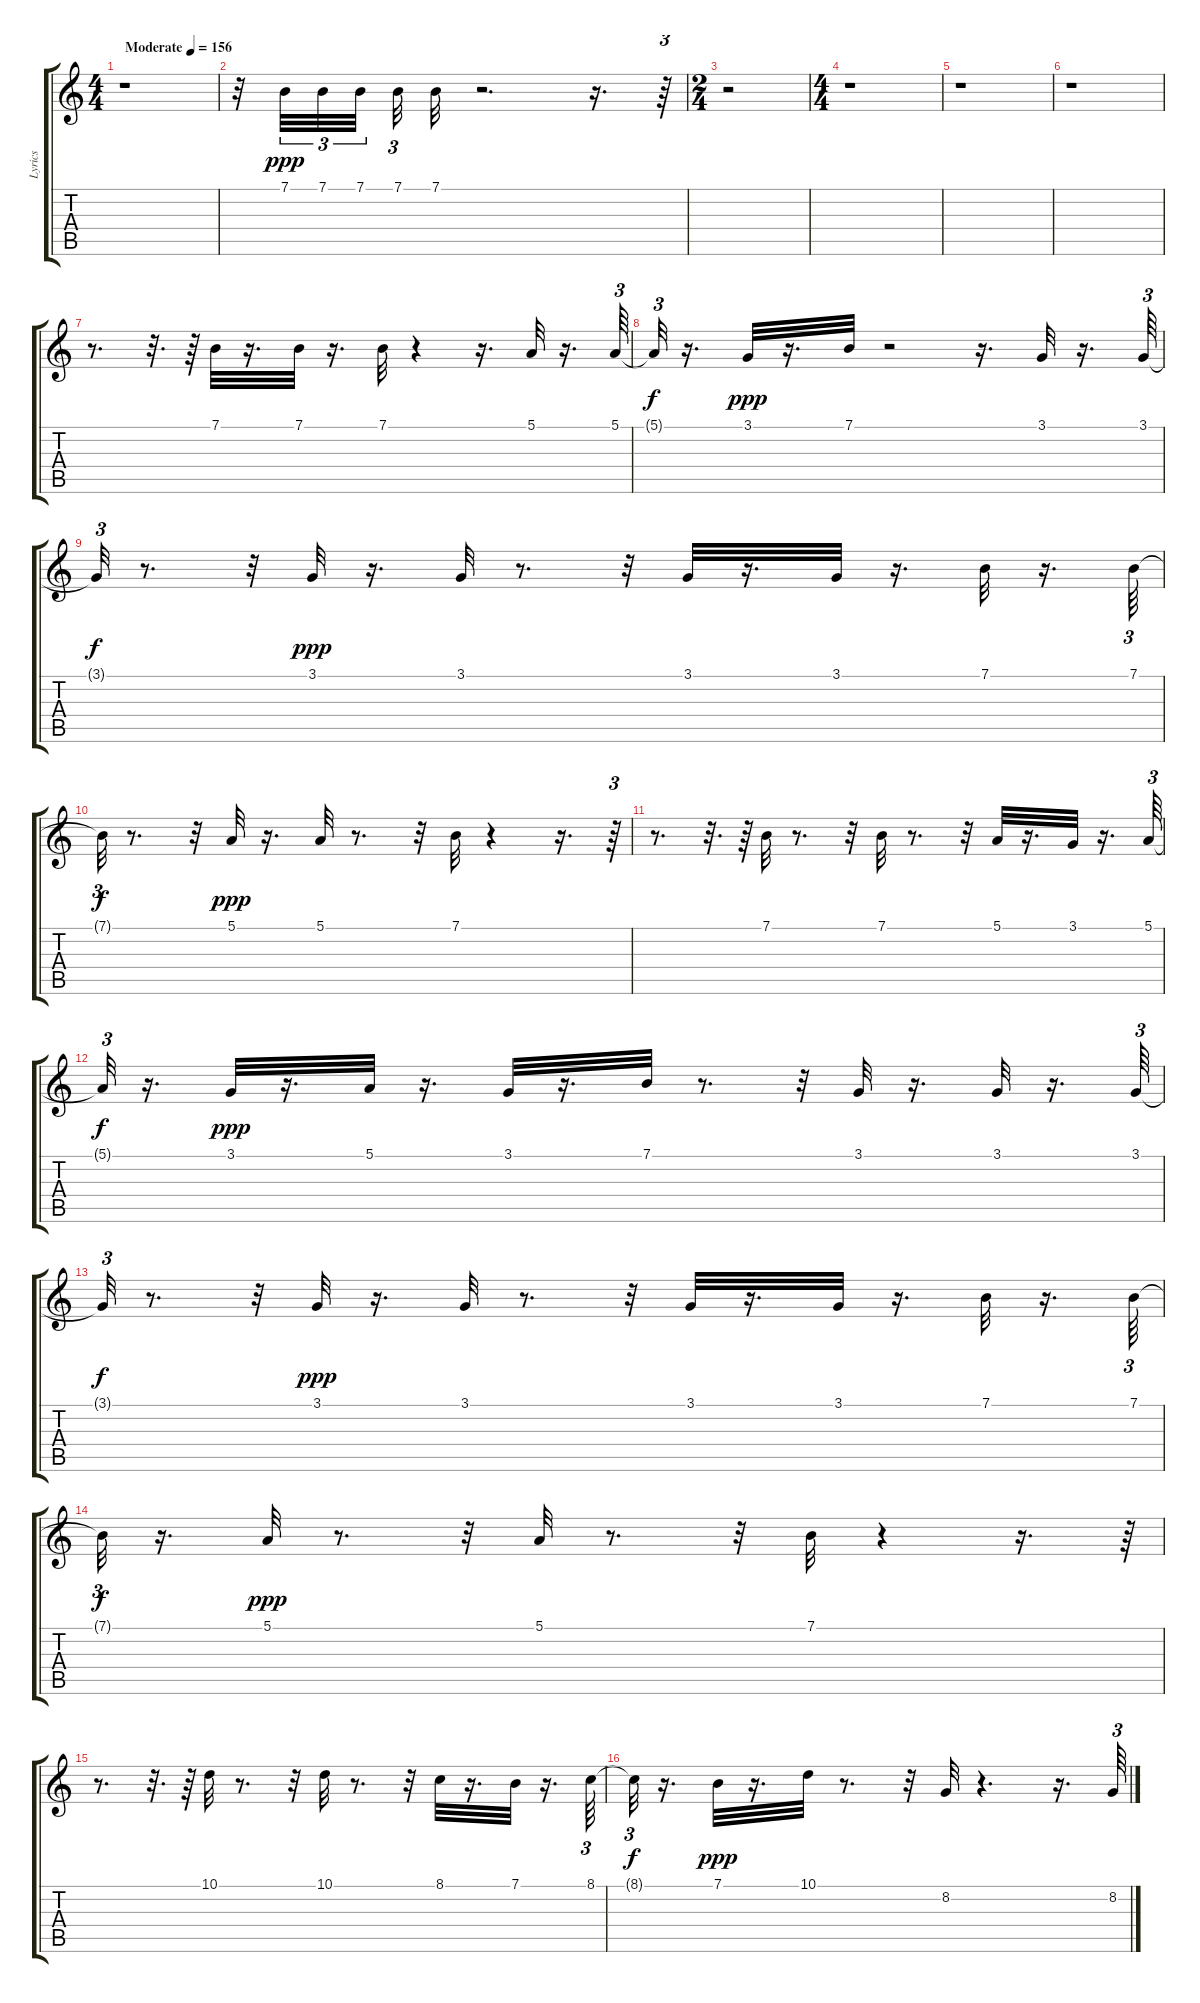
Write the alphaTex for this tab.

\track ("Lyrics" "Lyrics") {instrument electricpiano1}
\staff {score tabs}
\tuning (E4 B3 G3 D3 A2 E2) {hide}
\ts (4 4)
\tempo (156 "Moderate")
\clef g2
\ks c
r.1{dy ppp instrument electricpiano1} |
r.32 7.1.32{tu (3 2)} 7.1.32{tu (3 2)} 7.1.32{tu (3 2) beam splitsecondary} 7.1.32{tu (3 2)} 7.1.32 r.2{d} r.16{d} r.64{tu (3 2)} |
\ts (2 4)
r.2 |
\ts (4 4)
r.1 |
r.1 |
r.1 |
r.8{d} r.32{d} r.64 7.1.32{instrument acousticgrandpiano} r.16{d} 7.1.32 r.16{d} 7.1.32 r.4 r.16{d} 5.1.32 r.16{d} 5.1.64{tu (3 2)} |
5.1{t}.32{tu (3 2) dy f} r.16{d} 3.1.32{dy ppp} r.16{d} 7.1.32 r.2 r.16{d} 3.1.32 r.16{d} 3.1.64{tu (3 2)} |
3.1{t}.32{tu (3 2) dy f} r.8{d} r.32 3.1.32{dy ppp} r.16{d} 3.1.32 r.8{d} r.32 3.1.32 r.16{d} 3.1.32 r.16{d} 7.1.32 r.16{d} 7.1.64{tu (3 2)} |
7.1{t}.32{tu (3 2) dy f} r.8{d} r.32 5.1.32{dy ppp} r.16{d} 5.1.32 r.8{d} r.32 7.1.32 r.4 r.16{d} r.64{tu (3 2)} |
r.8{d} r.32{d} r.64 7.1.32 r.8{d} r.32 7.1.32 r.8{d} r.32 5.1.32 r.16{d} 3.1.32 r.16{d} 5.1.64{tu (3 2)} |
5.1{t}.32{tu (3 2) dy f} r.16{d} 3.1.32{dy ppp} r.16{d} 5.1.32 r.16{d} 3.1.32 r.16{d} 7.1.32 r.8{d} r.32 3.1.32 r.16{d} 3.1.32 r.16{d} 3.1.64{tu (3 2)} |
3.1{t}.32{tu (3 2) dy f} r.8{d} r.32 3.1.32{dy ppp} r.16{d} 3.1.32 r.8{d} r.32 3.1.32 r.16{d} 3.1.32 r.16{d} 7.1.32 r.16{d} 7.1.64{tu (3 2)} |
7.1{t}.32{tu (3 2) dy f} r.16{d} 5.1.32{dy ppp} r.8{d} r.32 5.1.32 r.8{d} r.32 7.1.32 r.4 r.16{d} r.64{tu (3 2)} |
r.8{d} r.32{d} r.64 10.1.32 r.8{d} r.32 10.1.32 r.8{d} r.32 8.1.32 r.16{d} 7.1.32 r.16{d} 8.1.64{tu (3 2)} |
8.1{t}.32{tu (3 2) dy f} r.16{d} 7.1.32{dy ppp} r.16{d} 10.1.32 r.8{d} r.32 8.2.32 r.4{d} r.16{d} 8.2.64{tu (3 2)}
